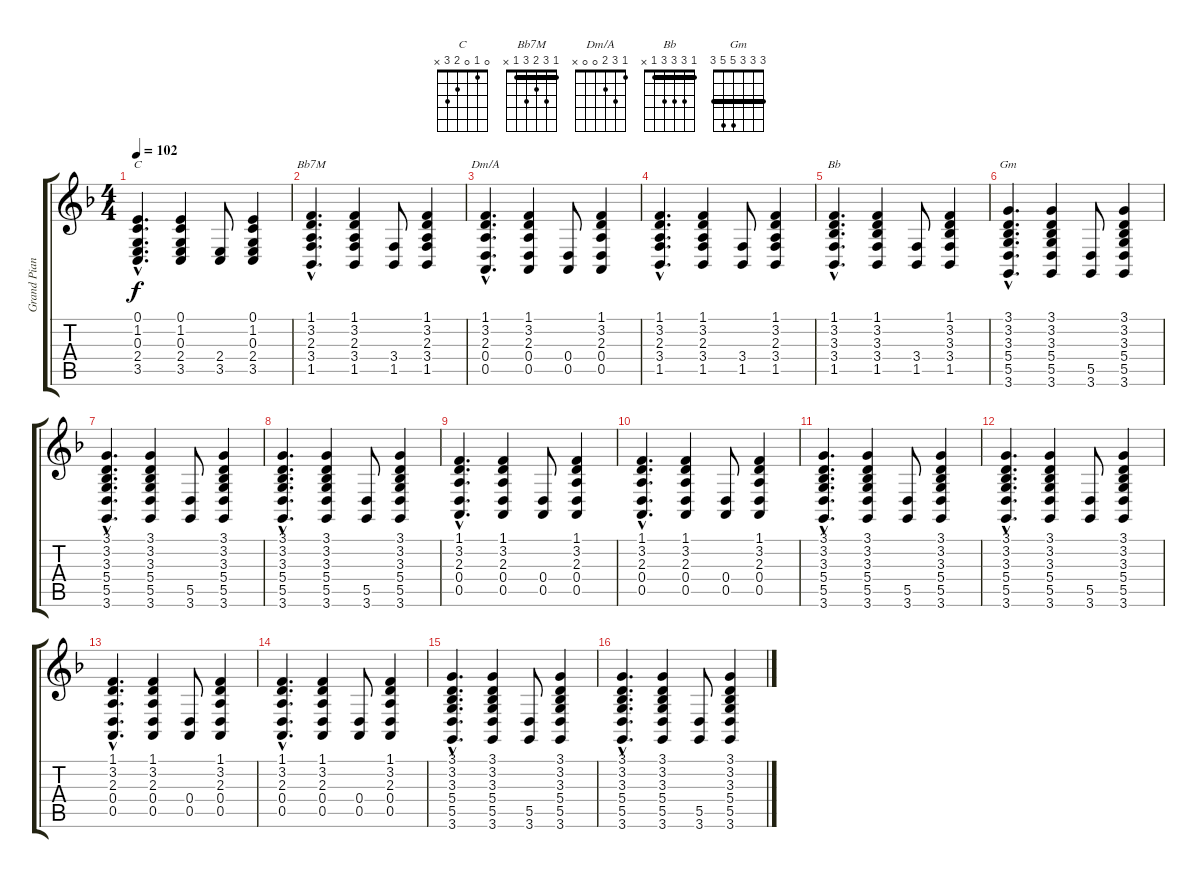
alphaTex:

\track ("Grand Piano" "Grand Pian") {instrument acousticgrandpiano}
\staff {score tabs}
\tuning (E4 B3 G3 D3 A2 E2) {hide}
\chord ("C" 0 1 0 2 3 x)
\chord ("Bb7M" 1 3 2 3 1 x) {barre 1}
\chord ("Dm/A" 1 3 2 0 0 x)
\chord ("Bb" 1 3 3 3 1 x) {barre 1}
\chord ("Gm" 3 3 3 5 5 3) {barre 3}
\ts (4 4)
\tempo 102
\clef g2
\ks dminor
(0.1{hac} 1.2{hac} 0.3{hac} 2.4{hac} 3.5{hac}).4{d ch "C" dy f} (0.1 1.2 0.3 2.4 3.5).4 (2.4 3.5).8 (0.1 1.2 0.3 2.4 3.5).4 |
(1.1{hac} 3.2{hac} 2.3{hac} 3.4{hac} 1.5{hac}).4{d ch "Bb7M"} (1.1 3.2 2.3 3.4 1.5).4 (3.4 1.5).8 (1.1 3.2 2.3 3.4 1.5).4 |
(1.1{hac} 3.2{hac} 2.3{hac} 0.4{hac} 0.5{hac}).4{d ch "Dm/A"} (1.1 3.2 2.3 0.4 0.5).4 (0.4 0.5).8 (1.1 3.2 2.3 0.4 0.5).4 |
(1.1{hac} 3.2{hac} 2.3{hac} 3.4{hac} 1.5{hac}).4{d} (1.1 3.2 2.3 3.4 1.5).4 (3.4 1.5).8 (1.1 3.2 2.3 3.4 1.5).4 |
(1.1{hac} 3.2{hac} 3.3{hac} 3.4{hac} 1.5{hac}).4{d ch "Bb"} (1.1 3.2 3.3 3.4 1.5).4 (3.4 1.5).8 (1.1 3.2 3.3 3.4 1.5).4 |
(3.1{hac} 3.2{hac} 3.3{hac} 5.4{hac} 5.5{hac} 3.6{hac}).4{d ch "Gm"} (3.1 3.2 3.3 5.4 5.5 3.6).4 (5.5 3.6).8 (3.1 3.2 3.3 5.4 5.5 3.6).4 |
(3.1{hac} 3.2{hac} 3.3{hac} 5.4{hac} 5.5{hac} 3.6{hac}).4{d} (3.1 3.2 3.3 5.4 5.5 3.6).4 (5.5 3.6).8 (3.1 3.2 3.3 5.4 5.5 3.6).4 |
(3.1{hac} 3.2{hac} 3.3{hac} 5.4{hac} 5.5{hac} 3.6{hac}).4{d} (3.1 3.2 3.3 5.4 5.5 3.6).4 (5.5 3.6).8 (3.1 3.2 3.3 5.4 5.5 3.6).4 |
(1.1{hac} 3.2{hac} 2.3{hac} 0.4{hac} 0.5{hac}).4{d} (1.1 3.2 2.3 0.4 0.5).4 (0.4 0.5).8 (1.1 3.2 2.3 0.4 0.5).4 |
(1.1{hac} 3.2{hac} 2.3{hac} 0.4{hac} 0.5{hac}).4{d} (1.1 3.2 2.3 0.4 0.5).4 (0.4 0.5).8 (1.1 3.2 2.3 0.4 0.5).4 |
(3.1{hac} 3.2{hac} 3.3{hac} 5.4{hac} 5.5{hac} 3.6{hac}).4{d} (3.1 3.2 3.3 5.4 5.5 3.6).4 (5.5 3.6).8 (3.1 3.2 3.3 5.4 5.5 3.6).4 |
(3.1{hac} 3.2{hac} 3.3{hac} 5.4{hac} 5.5{hac} 3.6{hac}).4{d} (3.1 3.2 3.3 5.4 5.5 3.6).4 (5.5 3.6).8 (3.1 3.2 3.3 5.4 5.5 3.6).4 |
(1.1{hac} 3.2{hac} 2.3{hac} 0.4{hac} 0.5{hac}).4{d} (1.1 3.2 2.3 0.4 0.5).4 (0.4 0.5).8 (1.1 3.2 2.3 0.4 0.5).4 |
(1.1{hac} 3.2{hac} 2.3{hac} 0.4{hac} 0.5{hac}).4{d} (1.1 3.2 2.3 0.4 0.5).4 (0.4 0.5).8 (1.1 3.2 2.3 0.4 0.5).4 |
(3.1{hac} 3.2{hac} 3.3{hac} 5.4{hac} 5.5{hac} 3.6{hac}).4{d} (3.1 3.2 3.3 5.4 5.5 3.6).4 (5.5 3.6).8 (3.1 3.2 3.3 5.4 5.5 3.6).4 |
(3.1{hac} 3.2{hac} 3.3{hac} 5.4{hac} 5.5{hac} 3.6{hac}).4{d} (3.1 3.2 3.3 5.4 5.5 3.6).4 (5.5 3.6).8 (3.1 3.2 3.3 5.4 5.5 3.6).4
